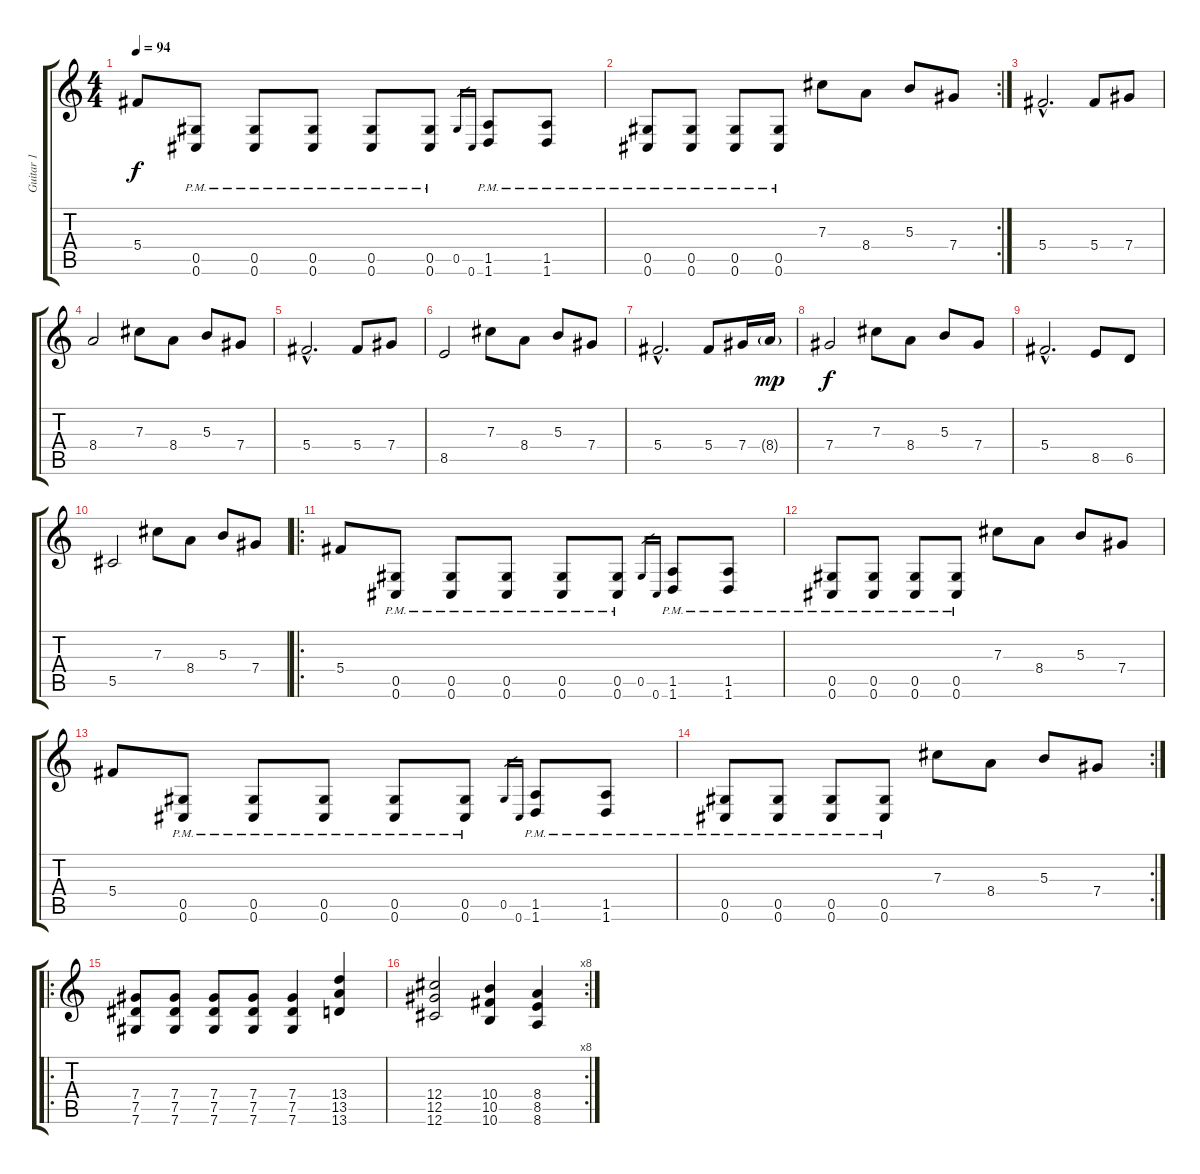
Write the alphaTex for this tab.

\track ("Guitar 1" "Guitar 1") {instrument overdrivenguitar}
\staff {score tabs}
\tuning (Eb4 Bb3 Gb3 Db3 Ab2 Db2) {hide}
\ts (4 4)
\tempo 94
\clef g2
\ks c
5.4.8{dy f} (0.5{pm} 0.6{pm}).8 (0.5{pm} 0.6{pm}).8 (0.5{pm} 0.6{pm}).8 (0.5{pm} 0.6{pm}).8 (0.5{pm} 0.6{pm}).8 0.5.16{gr} 0.6.16{gr} (1.5{pm} 1.6{pm}).8 (1.5{pm} 1.6{pm}).8 |
\rc 2
(0.5{pm} 0.6{pm}).8 (0.5{pm} 0.6{pm}).8 (0.5{pm} 0.6{pm}).8 (0.5{pm} 0.6{pm}).8 7.3.8 8.4.8 5.3.8 7.4.8 |
5.4{hac}.2{d} 5.4.8 7.4.8 |
8.4.2 7.3.8 8.4.8 5.3.8 7.4.8 |
5.4{hac}.2{d} 5.4.8 7.4.8 |
8.5.2 7.3.8 8.4.8 5.3.8 7.4.8 |
5.4{hac}.2{d} 5.4.8 7.4.16 8.4{g}.16{dy mp} |
7.4.2{dy f} 7.3.8 8.4.8 5.3.8 7.4.8 |
5.4{hac}.2{d} 8.5.8 6.5.8 |
5.5.2 7.3.8 8.4.8 5.3.8 7.4.8 |
\ro
5.4.8 (0.5{pm} 0.6{pm}).8 (0.5{pm} 0.6{pm}).8 (0.5{pm} 0.6{pm}).8 (0.5{pm} 0.6{pm}).8 (0.5{pm} 0.6{pm}).8 0.5.16{gr} 0.6.16{gr} (1.5{pm} 1.6{pm}).8 (1.5{pm} 1.6{pm}).8 |
(0.5{pm} 0.6{pm}).8 (0.5{pm} 0.6{pm}).8 (0.5{pm} 0.6{pm}).8 (0.5{pm} 0.6{pm}).8 7.3.8 8.4.8 5.3.8 7.4.8 |
5.4.8 (0.5{pm} 0.6{pm}).8 (0.5{pm} 0.6{pm}).8 (0.5{pm} 0.6{pm}).8 (0.5{pm} 0.6{pm}).8 (0.5{pm} 0.6{pm}).8 0.5.16{gr} 0.6.16{gr} (1.5{pm} 1.6{pm}).8 (1.5{pm} 1.6{pm}).8 |
\rc 2
(0.5{pm} 0.6{pm}).8 (0.5{pm} 0.6{pm}).8 (0.5{pm} 0.6{pm}).8 (0.5{pm} 0.6{pm}).8 7.3.8 8.4.8 5.3.8 7.4.8 |
\ro
(7.4 7.5 7.6).8 (7.4 7.5 7.6).8 (7.4 7.5 7.6).8 (7.4 7.5 7.6).8 (7.4 7.5 7.6).4 (13.4 13.5 13.6).4 |
\rc 8
(12.4 12.5 12.6).2 (10.4 10.5 10.6).4 (8.4 8.5 8.6).4
